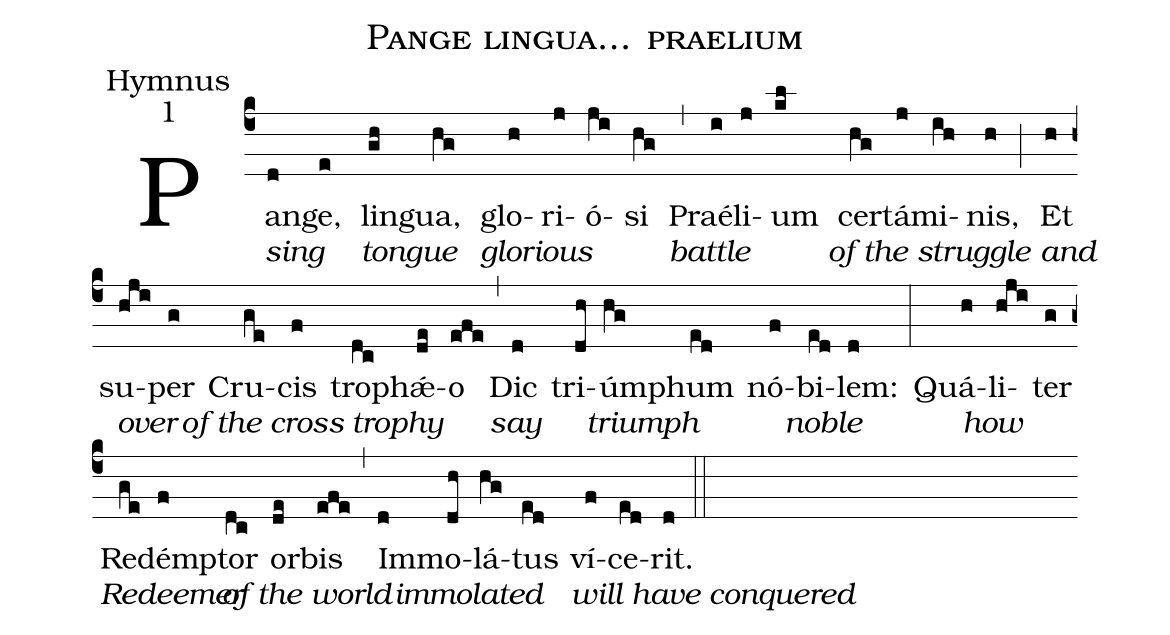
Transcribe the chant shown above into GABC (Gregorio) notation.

name:Pange lingua... praelium;
office-part:Hymnus;
mode:1;
%%
(c4) Pan[sing](d)ge,(e) lin[tongue](gh)gua,(hg) glo[glorious](h)ri(j)ó(ji)si(hg) (,)
Praé[battle](i)li(j)um(kl) cer[of the struggle](hg)tá(j)mi(ih)nis,[/](h) (;)
Et[and](h) su[over](hji)per[/](g) Cru[of the cross](ge)cis[/](f) tro[trophy](dc)phǽ(de)o[/](efe) (,) Dic[say](d) tri[triumph](dh)úm(hg)phum[/](ed) nó[noble](f)bi(ed)lem:[/](d) (:)
Quá[how](h)li(hji)ter[/](g) Re[Redeemer](ge)démp(f)tor(dc) or[of the world](de)bis[/](efe) (,) Im[immolated](d)mo(dh)lá(hg)tus[/](ed) ví[will have conquered](f)ce(ed)rit.(d) (::)
